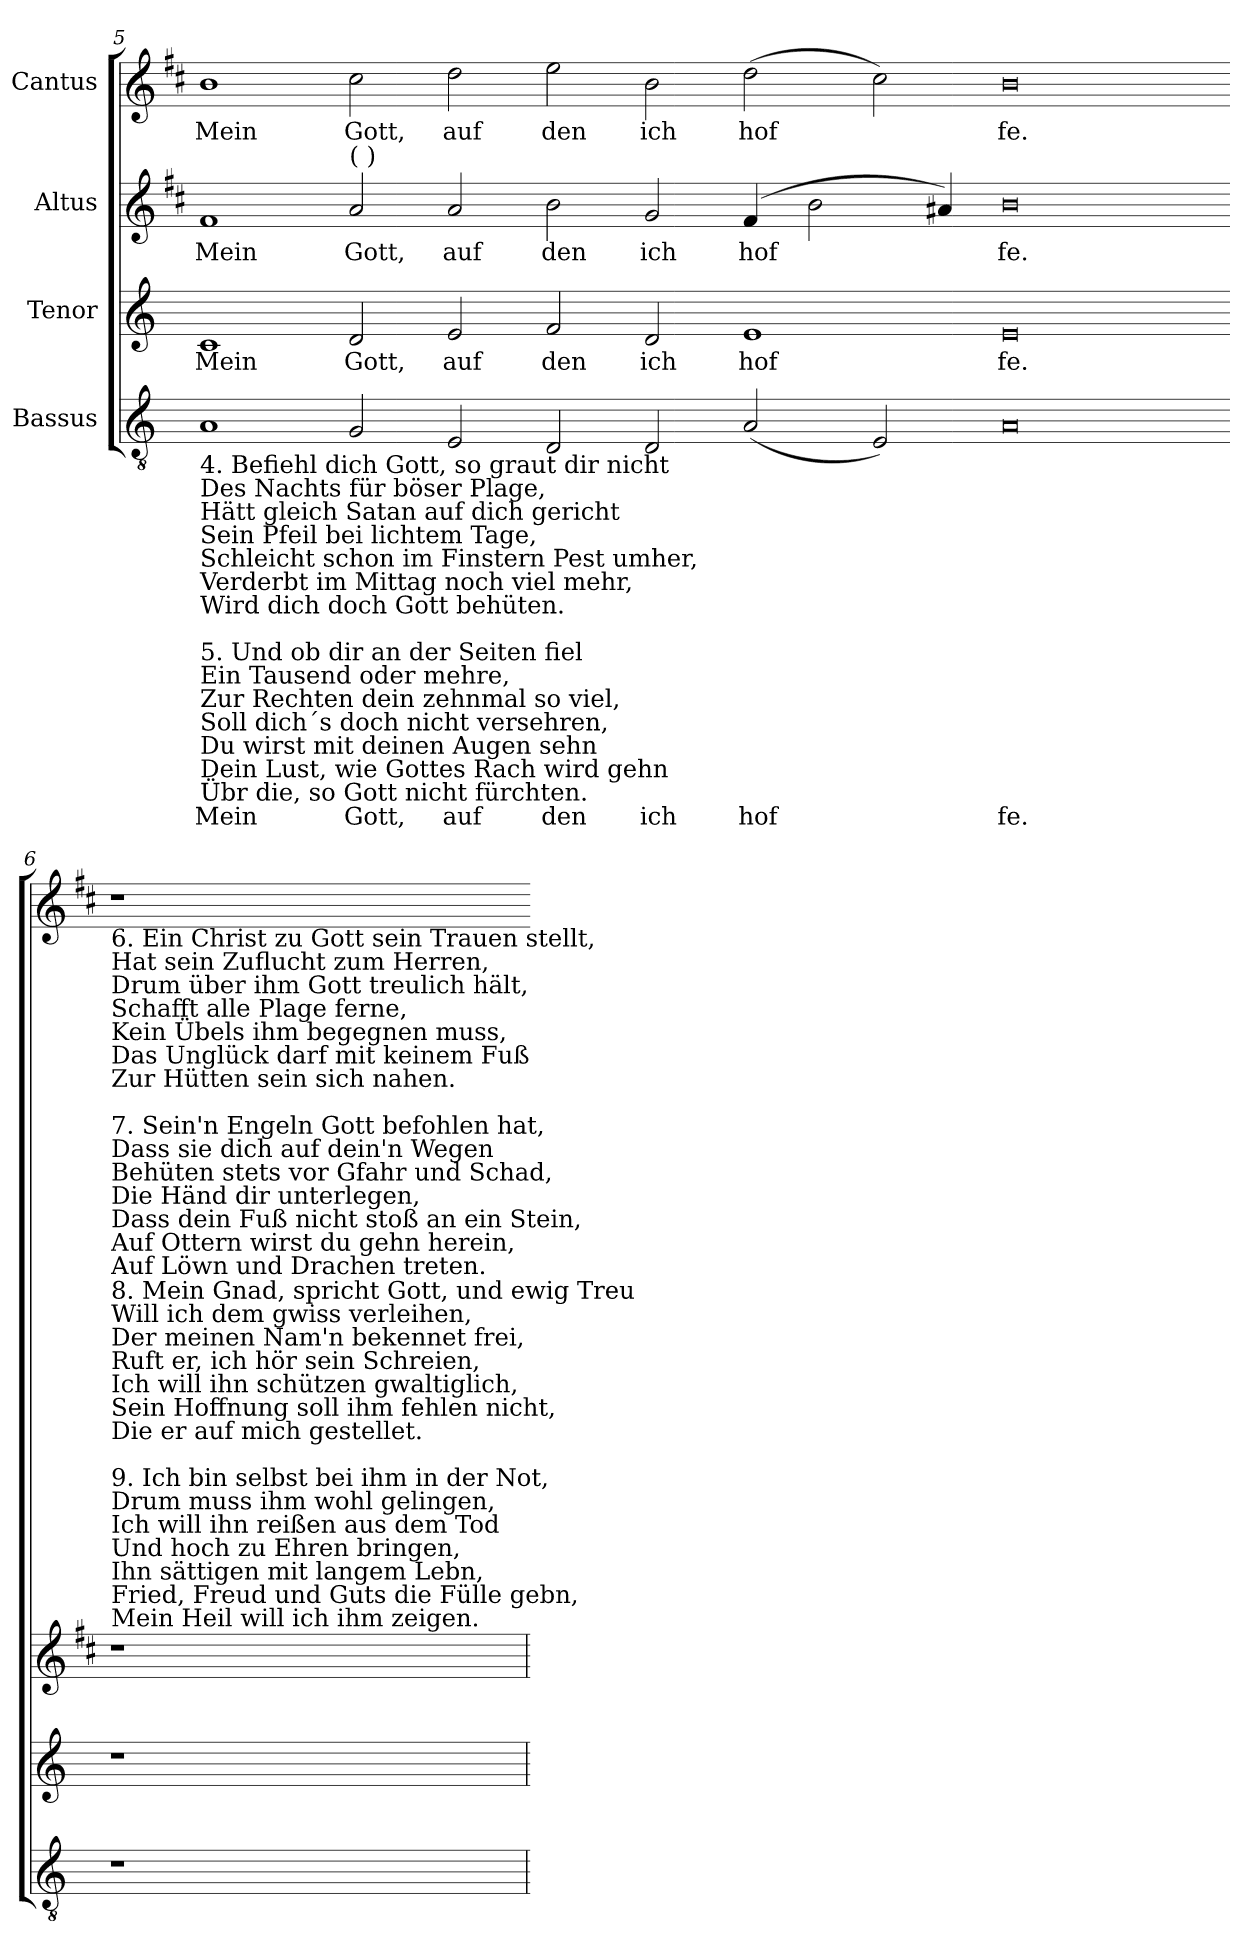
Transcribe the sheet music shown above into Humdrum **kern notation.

**kern	**text	**kern	**text	**kern	**text	**kern	**text
*part4	*part4	*part3	*part3	*part2	*part2	*part1	*part1
*staff4	*staff4	*staff3	*staff3	*staff2	*staff2	*staff1	*staff1
*I"Bassus	*	*I"Tenor	*	*I"Altus	*	*I"Cantus	*
*clefGv2	*	*clefG2	*	*clefG2	*	*clefG2	*
*	*	*	*	*ITrd1c2	*	*ITrd1c2	*
*k[]	*	*k[]	*	*k[]	*	*k[]	*
*C:	*	*C:	*	*C:	*	*C:	*
=5	=5	=5	=5	=5	=5	=5	=5
!LO:TX:b:t=4. Befiehl dich Gott, so graut dir nicht\nDes Nachts für böser Plage,\nHätt gleich Satan auf dich gericht\nSein Pfeil bei lichtem Tage,\nSchleicht schon im Finstern Pest umher,\nVerderbt im Mittag noch viel mehr,\nWird dich doch Gott behüten.\n\n5. Und ob dir an der Seiten fiel\nEin Tausend oder mehre,\nZur Rechten dein zehnmal so viel,\nSoll dich´s doch nicht versehren,\nDu wirst mit deinen Augen sehn\nDein Lust, wie Gottes Rach wird gehn\nÜbr die, so Gott nicht fürchten.	!	!	!	!	!	!	!
!	!LO:LY:b	!	!LO:LY:b	!	!LO:LY:b	!	!LO:LY:b
1A	Mein	1c	Mein	1e	Mein	1a	Mein
!	!	!	!	!LO:TX:a:t=(  )	!	!	!
!	!LO:LY:b	!	!LO:LY:b	!	!LO:LY:b	!	!LO:LY:b
2G	Gott,	2d	Gott,	2g	Gott,	2b	Gott,
!	!LO:LY:b	!	!LO:LY:b	!	!LO:LY:b	!	!LO:LY:b
2E	auf	2e	auf	2g	auf	2cc	auf
!	!LO:LY:b	!	!LO:LY:b	!	!LO:LY:b	!	!LO:LY:b
2D	den	2f	den	2a	den	2dd	den
!	!LO:LY:b	!	!LO:LY:b	!	!LO:LY:b	!	!LO:LY:b
2D	ich	2d	ich	2f	ich	2a	ich
!	!LO:LY:b	!	!LO:LY:b	!	!LO:LY:b	!	!LO:LY:b
(<2A	hof	1e	hof	(<4e	hof	(>2cc	hof
.	.	.	.	2a	.	.	.
2E)	.	.	.	.	.	2b)	.
.	.	.	.	4g#X)	.	.	.
!	!LO:LY:b	!	!LO:LY:b	!	!LO:LY:b	!	!LO:LY:b
0A	fe.	0e	fe.	0a	fe.	0a	fe.
!!LO:LB:g=z
=6-	=6-	=6-	=6-	=6-	=6-	=6-	=6-
!	!	!	!	!	!	!LO:TX:b:t=6. Ein Christ zu Gott sein Trauen stellt,\nHat sein Zuflucht zum Herren,\nDrum über ihm Gott treulich hält,\nSchafft alle Plage ferne,\nKein Übels ihm begegnen muss,\nDas Unglück darf mit keinem Fuß\nZur Hütten sein sich nahen.\n\n7. Sein'n Engeln Gott befohlen hat,\nDass sie dich auf dein'n Wegen\nBehüten stets vor Gfahr und Schad,\nDie Händ dir unterlegen,\nDass dein Fuß nicht stoß an ein Stein,\nAuf Ottern wirst du gehn herein,\nAuf Löwn und Drachen treten.	!
!	!	!	!	!	!	!LO:TX:b:t=8. Mein Gnad, spricht Gott, und ewig Treu\nWill ich dem gwiss verleihen,\nDer meinen Nam'n bekennet frei,\nRuft er, ich hör sein Schreien,\nIch will ihn schützen gwaltiglich,\nSein Hoffnung soll ihm fehlen nicht,\nDie er auf mich gestellet.\n\n9. Ich bin selbst bei ihm in der Not,\nDrum muss ihm wohl gelingen,\nIch will ihn reißen aus dem Tod\nUnd hoch zu Ehren bringen,\nIhn sättigen mit langem Lebn,\nFried, Freud und Guts die Fülle gebn,\nMein Heil will ich ihm zeigen.	!
1r	.	1r	.	1r	.	1r	.
=	=-	=	=-	=	=-	=-	=-
*-	*-	*-	*-	*-	*-	*-	*-
